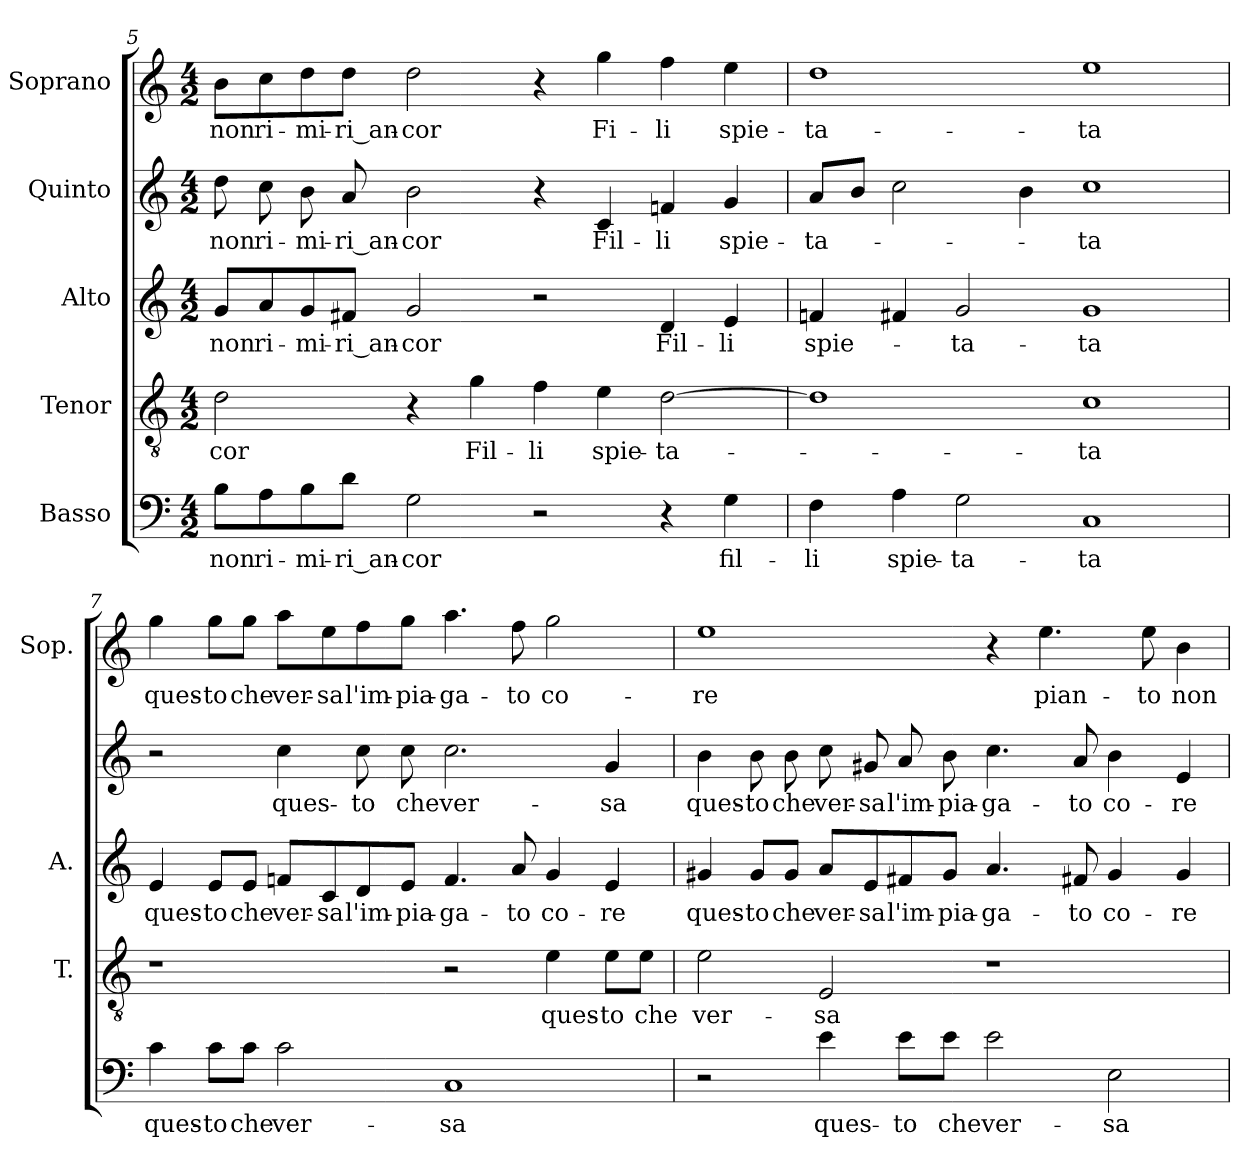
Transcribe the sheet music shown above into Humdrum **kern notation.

**kern	**text	**kern	**text	**kern	**text	**kern	**text	**kern	**text
*part5	*part5	*part4	*part4	*part3	*part3	*part2	*part2	*part1	*part1
*staff5	*staff5	*staff4	*staff4	*staff3	*staff3	*staff2	*staff2	*staff1	*staff1
*I"Basso	*	*I"Tenor	*	*I"Alto	*	*I"Quinto	*	*I"Soprano	*
*	*	*I'T.	*	*I'A.	*	*	*	*I'Sop.	*
!!LO:LB:g=z
*clefF4	*	*clefGv2	*	*clefG2	*	*clefG2	*	*clefG2	*
*	*	*ITrd7c12	*	*	*	*	*	*	*
*k[]	*	*k[]	*	*k[]	*	*k[]	*	*k[]	*
*C:	*	*C:	*	*C:	*	*C:	*	*C:	*
*M4/2	*	*M4/2	*	*M4/2	*	*M4/2	*	*M4/2	*
=5	=5	=5	=5	=5	=5	=5	=5	=5	=5
!	!LO:LY:b:color=#000000	!	!	!	!	!	!	!	!
!	!	!	!LO:LY:b:color=#000000	!	!	!	!	!	!
!	!	!	!	!	!LO:LY:b:color=#000000	!	!	!	!
!	!	!	!	!	!	!	!LO:LY:b:color=#000000	!	!
!	!	!	!	!	!	!	!	!	!LO:LY:b:color=#000000
8Bi\L	non	2Di\	-cor	8gi/L	non	8ddi\	non	8bi\L	non
!	!LO:LY:b:color=#000000	!	!	!	!	!	!	!	!
!	!	!	!	!	!LO:LY:b:color=#000000	!	!	!	!
!	!	!	!	!	!	!	!LO:LY:b:color=#000000	!	!
!	!	!	!	!	!	!	!	!	!LO:LY:b:color=#000000
8Ai\	ri-	.	.	8ai/	ri-	8cci\	ri-	8cci\	ri-
!	!LO:LY:b:color=#000000	!	!	!	!	!	!	!	!
!	!	!	!	!	!LO:LY:b:color=#000000	!	!	!	!
!	!	!	!	!	!	!	!LO:LY:b:color=#000000	!	!
!	!	!	!	!	!	!	!	!	!LO:LY:b:color=#000000
8Bi\	-mi-	.	.	8gi/	-mi-	8bi\	-mi-	8ddi\	-mi-
!	!LO:LY:b:color=#000000	!	!	!	!	!	!	!	!
!	!	!	!	!	!LO:LY:b:color=#000000	!	!	!	!
!	!	!	!	!	!	!	!LO:LY:b:color=#000000	!	!
!	!	!	!	!	!	!	!	!	!LO:LY:b:color=#000000
8di\J	-ri_an-	.	.	8f#Xi/J	-ri_an-	8ai/	-ri_an-	8ddi\J	-ri_an-
!	!LO:LY:b:color=#000000	!	!	!	!	!	!	!	!
!	!	!	!	!	!LO:LY:b:color=#000000	!	!	!	!
!	!	!	!	!	!	!	!LO:LY:b:color=#000000	!	!
!	!	!	!	!	!	!	!	!	!LO:LY:b:color=#000000
2Gi\	-cor	4r	.	2gi/	-cor	2bi\	-cor	2ddi\	-cor
!	!	!	!LO:LY:b:color=#000000	!	!	!	!	!	!
.	.	4Gi\	Fil-	.	.	.	.	.	.
!	!	!	!LO:LY:b:color=#000000	!	!	!	!	!	!
2r	.	4Fi\	-li	2r	.	4r	.	4r	.
!	!	!	!LO:LY:b:color=#000000	!	!	!	!	!	!
!	!	!	!	!	!	!	!LO:LY:b:color=#000000	!	!
!	!	!	!	!	!	!	!	!	!LO:LY:b:color=#000000
.	.	4Ei\	spie-	.	.	4ci/	Fil-	4ggi\	Fi-
!	!	!	!LO:LY:b:color=#000000	!	!	!	!	!	!
!	!	!	!	!	!LO:LY:b:color=#000000	!	!	!	!
!	!	!	!	!	!	!	!LO:LY:b:color=#000000	!	!
!	!	!	!	!	!	!	!	!	!LO:LY:b:color=#000000
4r	.	[>2Di\	-ta-	4di/	Fil-	4fni/	-li	4ffi\	-li
!	!LO:LY:b:color=#000000	!	!	!	!	!	!	!	!
!	!	!	!	!	!LO:LY:b:color=#000000	!	!	!	!
!	!	!	!	!	!	!	!LO:LY:b:color=#000000	!	!
!	!	!	!	!	!	!	!	!	!LO:LY:b:color=#000000
4Gi\	fil-	.	.	4ei/	-li	4gi/	spie-	4eei\	spie-
=6	=6	=6	=6	=6	=6	=6	=6	=6	=6
!	!LO:LY:b:color=#000000	!	!	!	!	!	!	!	!
!	!	!	!	!	!LO:LY:b:color=#000000	!	!	!	!
!	!	!	!	!	!	!	!LO:LY:b:color=#000000	!	!
!	!	!	!	!	!	!	!	!	!LO:LY:b:color=#000000
4Fi\	-li	1Di]	.	4fni/	spie-	8ai/L	-ta-	1ddi	-ta-
.	.	.	.	.	.	8bi/J	.	.	.
!	!LO:LY:b:color=#000000	!	!	!	!	!	!	!	!
4Ai\	spie-	.	.	4f#Xi/	.	2cci\	.	.	.
!	!LO:LY:b:color=#000000	!	!	!	!	!	!	!	!
!	!	!	!	!	!LO:LY:b:color=#000000	!	!	!	!
2Gi\	-ta-	.	.	2gi/	-ta-	.	.	.	.
.	.	.	.	.	.	4bi\	.	.	.
!	!LO:LY:b:color=#000000	!	!	!	!	!	!	!	!
!	!	!	!LO:LY:b:color=#000000	!	!	!	!	!	!
!	!	!	!	!	!LO:LY:b:color=#000000	!	!	!	!
!	!	!	!	!	!	!	!LO:LY:b:color=#000000	!	!
!	!	!	!	!	!	!	!	!	!LO:LY:b:color=#000000
1Ci	-ta	1Ci	-ta	1gi	-ta	1cci	-ta	1eei	-ta
=7	=7	=7	=7	=7	=7	=7	=7	=7	=7
!	!LO:LY:b:color=#000000	!	!	!	!	!	!	!	!
!	!	!	!	!	!LO:LY:b:color=#000000	!	!	!	!
!	!	!	!	!	!	!	!	!	!LO:LY:b:color=#000000
4ci\	ques-	1r	.	4ei/	ques-	2r	.	4ggi\	ques-
!	!LO:LY:b:color=#000000	!	!	!	!	!	!	!	!
!	!	!	!	!	!LO:LY:b:color=#000000	!	!	!	!
!	!	!	!	!	!	!	!	!	!LO:LY:b:color=#000000
8ci\L	-to	.	.	8ei/L	-to	.	.	8ggi\L	-to
!	!LO:LY:b:color=#000000	!	!	!	!	!	!	!	!
!	!	!	!	!	!LO:LY:b:color=#000000	!	!	!	!
!	!	!	!	!	!	!	!	!	!LO:LY:b:color=#000000
8ci\J	che	.	.	8ei/J	che	.	.	8ggi\J	che
!	!LO:LY:b:color=#000000	!	!	!	!	!	!	!	!
!	!	!	!	!	!LO:LY:b:color=#000000	!	!	!	!
!	!	!	!	!	!	!	!LO:LY:b:color=#000000	!	!
!	!	!	!	!	!	!	!	!	!LO:LY:b:color=#000000
2ci\	ver-	.	.	8fni/L	ver-	4cci\	ques-	8aai\L	ver-
!	!	!	!	!	!LO:LY:b:color=#000000	!	!	!	!
!	!	!	!	!	!	!	!	!	!LO:LY:b:color=#000000
.	.	.	.	8ci/	-sa	.	.	8eei\	-sa
!	!	!	!	!	!LO:LY:b:color=#000000	!	!	!	!
!	!	!	!	!	!	!	!LO:LY:b:color=#000000	!	!
!	!	!	!	!	!	!	!	!	!LO:LY:b:color=#000000
.	.	.	.	8di/	l'im-	8cci\	-to	8ffi\	l'im-
!	!	!	!	!	!LO:LY:b:color=#000000	!	!	!	!
!	!	!	!	!	!	!	!LO:LY:b:color=#000000	!	!
!	!	!	!	!	!	!	!	!	!LO:LY:b:color=#000000
.	.	.	.	8ei/J	-pia-	8cci\	che	8ggi\J	-pia-
!	!LO:LY:b:color=#000000	!	!	!	!	!	!	!	!
!	!	!	!	!	!LO:LY:b:color=#000000	!	!	!	!
!	!	!	!	!	!	!	!LO:LY:b:color=#000000	!	!
!	!	!	!	!	!	!	!	!	!LO:LY:b:color=#000000
1Ci	-sa	2r	.	4.fi/	-ga-	2.cci\	ver-	4.aai\	-ga-
!	!	!	!	!	!LO:LY:b:color=#000000	!	!	!	!
!	!	!	!	!	!	!	!	!	!LO:LY:b:color=#000000
.	.	.	.	8ai/	-to	.	.	8ffi\	-to
!	!	!	!LO:LY:b:color=#000000	!	!	!	!	!	!
!	!	!	!	!	!LO:LY:b:color=#000000	!	!	!	!
!	!	!	!	!	!	!	!	!	!LO:LY:b:color=#000000
.	.	4Ei\	ques-	4gi/	co-	.	.	2ggi\	co-
!	!	!	!LO:LY:b:color=#000000	!	!	!	!	!	!
!	!	!	!	!	!LO:LY:b:color=#000000	!	!	!	!
!	!	!	!	!	!	!	!LO:LY:b:color=#000000	!	!
.	.	8Ei\L	-to	4ei/	-re	4gi/	-sa	.	.
!	!	!	!LO:LY:b:color=#000000	!	!	!	!	!	!
.	.	8Ei\J	che	.	.	.	.	.	.
!!LO:LB:g=z
=8	=8	=8	=8	=8	=8	=8	=8	=8	=8
!	!	!	!LO:LY:b:color=#000000	!	!	!	!	!	!
!	!	!	!	!	!LO:LY:b:color=#000000	!	!	!	!
!	!	!	!	!	!	!	!LO:LY:b:color=#000000	!	!
!	!	!	!	!	!	!	!	!	!LO:LY:b:color=#000000
2r	.	2Ei\	ver-	4g#Xi/	ques-	4bi\	ques-	1eei	-re
!	!	!	!	!	!LO:LY:b:color=#000000	!	!	!	!
!	!	!	!	!	!	!	!LO:LY:b:color=#000000	!	!
.	.	.	.	8g#i/L	-to	8bi\	-to	.	.
!	!	!	!	!	!LO:LY:b:color=#000000	!	!	!	!
!	!	!	!	!	!	!	!LO:LY:b:color=#000000	!	!
.	.	.	.	8g#i/J	che	8bi\	che	.	.
!	!LO:LY:b:color=#000000	!	!	!	!	!	!	!	!
!	!	!	!LO:LY:b:color=#000000	!	!	!	!	!	!
!	!	!	!	!	!LO:LY:b:color=#000000	!	!	!	!
!	!	!	!	!	!	!	!LO:LY:b:color=#000000	!	!
4ei\	ques-	2EEi/	-sa	8ai/L	ver-	8cci\	ver-	.	.
!	!	!	!	!	!LO:LY:b:color=#000000	!	!	!	!
!	!	!	!	!	!	!	!LO:LY:b:color=#000000	!	!
.	.	.	.	8ei/	-sa	8g#Xi/	-sa	.	.
!	!LO:LY:b:color=#000000	!	!	!	!	!	!	!	!
!	!	!	!	!	!LO:LY:b:color=#000000	!	!	!	!
!	!	!	!	!	!	!	!LO:LY:b:color=#000000	!	!
8ei\L	-to	.	.	8f#Xi/	l'im-	8ai/	l'im-	.	.
!	!LO:LY:b:color=#000000	!	!	!	!	!	!	!	!
!	!	!	!	!	!LO:LY:b:color=#000000	!	!	!	!
!	!	!	!	!	!	!	!LO:LY:b:color=#000000	!	!
8ei\J	che	.	.	8g#i/J	-pia-	8bi\	-pia-	.	.
!	!LO:LY:b:color=#000000	!	!	!	!	!	!	!	!
!	!	!	!	!	!LO:LY:b:color=#000000	!	!	!	!
!	!	!	!	!	!	!	!LO:LY:b:color=#000000	!	!
2ei\	ver-	1r	.	4.ai/	-ga-	4.cci\	-ga-	4r	.
!	!	!	!	!	!	!	!	!	!LO:LY:b:color=#000000
.	.	.	.	.	.	.	.	4.eei\	pian-
!	!	!	!	!	!LO:LY:b:color=#000000	!	!	!	!
!	!	!	!	!	!	!	!LO:LY:b:color=#000000	!	!
.	.	.	.	8f#Xi/	-to	8ai/	-to	.	.
!	!LO:LY:b:color=#000000	!	!	!	!	!	!	!	!
!	!	!	!	!	!LO:LY:b:color=#000000	!	!	!	!
!	!	!	!	!	!	!	!LO:LY:b:color=#000000	!	!
2Ei\	-sa	.	.	4g#i/	co-	4bi\	co-	.	.
!	!	!	!	!	!	!	!	!	!LO:LY:b:color=#000000
.	.	.	.	.	.	.	.	8eei\	-to
!	!	!	!	!	!LO:LY:b:color=#000000	!	!	!	!
!	!	!	!	!	!	!	!LO:LY:b:color=#000000	!	!
!	!	!	!	!	!	!	!	!	!LO:LY:b:color=#000000
.	.	.	.	4g#i/	-re	4ei/	-re	4bi\	non
=	=	=	=	=	=	=	=	=	=
*-	*-	*-	*-	*-	*-	*-	*-	*-	*-
